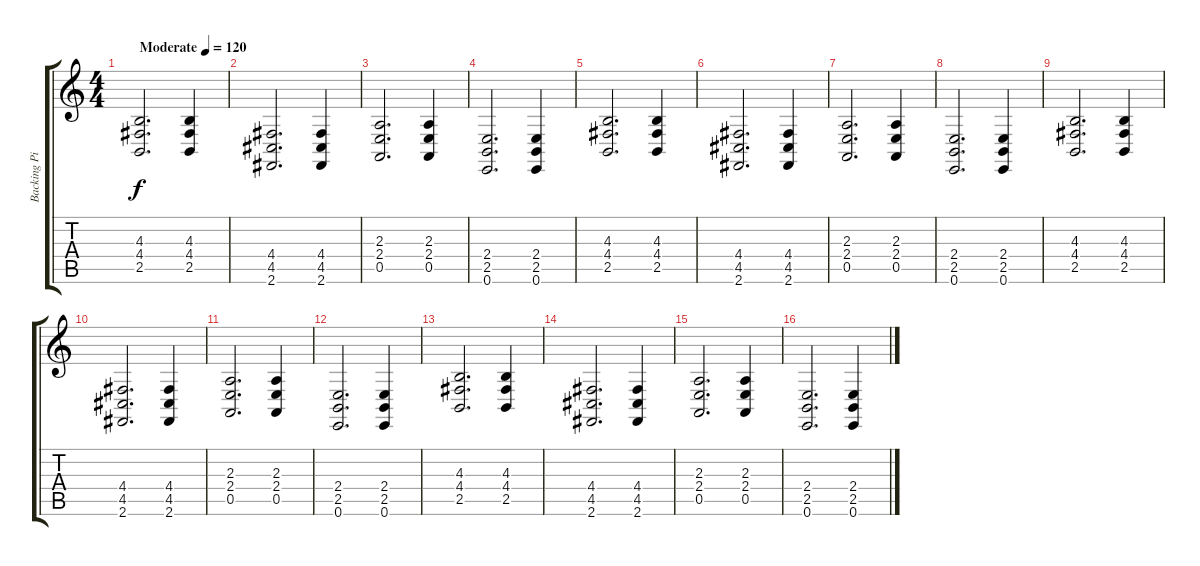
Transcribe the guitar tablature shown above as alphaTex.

\track ("Backing Piano" "Backing Pi") {instrument brightacousticpiano}
\staff {score tabs}
\tuning (E4 B3 G3 D3 A2 E2) {hide}
\ts (4 4)
\tempo (120 "Moderate")
\clef g2
\ks c
(4.3 4.4 2.5).2{d dy f instrument brightacousticpiano} (4.3 4.4 2.5).4 |
(4.4 4.5 2.6).2{d} (4.4 4.5 2.6).4 |
(2.3 2.4 0.5).2{d} (2.3 2.4 0.5).4 |
(2.4 2.5 0.6).2{d} (2.4 2.5 0.6).4 |
(4.3 4.4 2.5).2{d} (4.3 4.4 2.5).4 |
(4.4 4.5 2.6).2{d} (4.4 4.5 2.6).4 |
(2.3 2.4 0.5).2{d} (2.3 2.4 0.5).4 |
(2.4 2.5 0.6).2{d} (2.4 2.5 0.6).4 |
(4.3 4.4 2.5).2{d} (4.3 4.4 2.5).4 |
(4.4 4.5 2.6).2{d} (4.4 4.5 2.6).4 |
(2.3 2.4 0.5).2{d} (2.3 2.4 0.5).4 |
(2.4 2.5 0.6).2{d} (2.4 2.5 0.6).4 |
(4.3 4.4 2.5).2{d} (4.3 4.4 2.5).4 |
(4.4 4.5 2.6).2{d} (4.4 4.5 2.6).4 |
(2.3 2.4 0.5).2{d} (2.3 2.4 0.5).4 |
(2.4 2.5 0.6).2{d} (2.4 2.5 0.6).4
